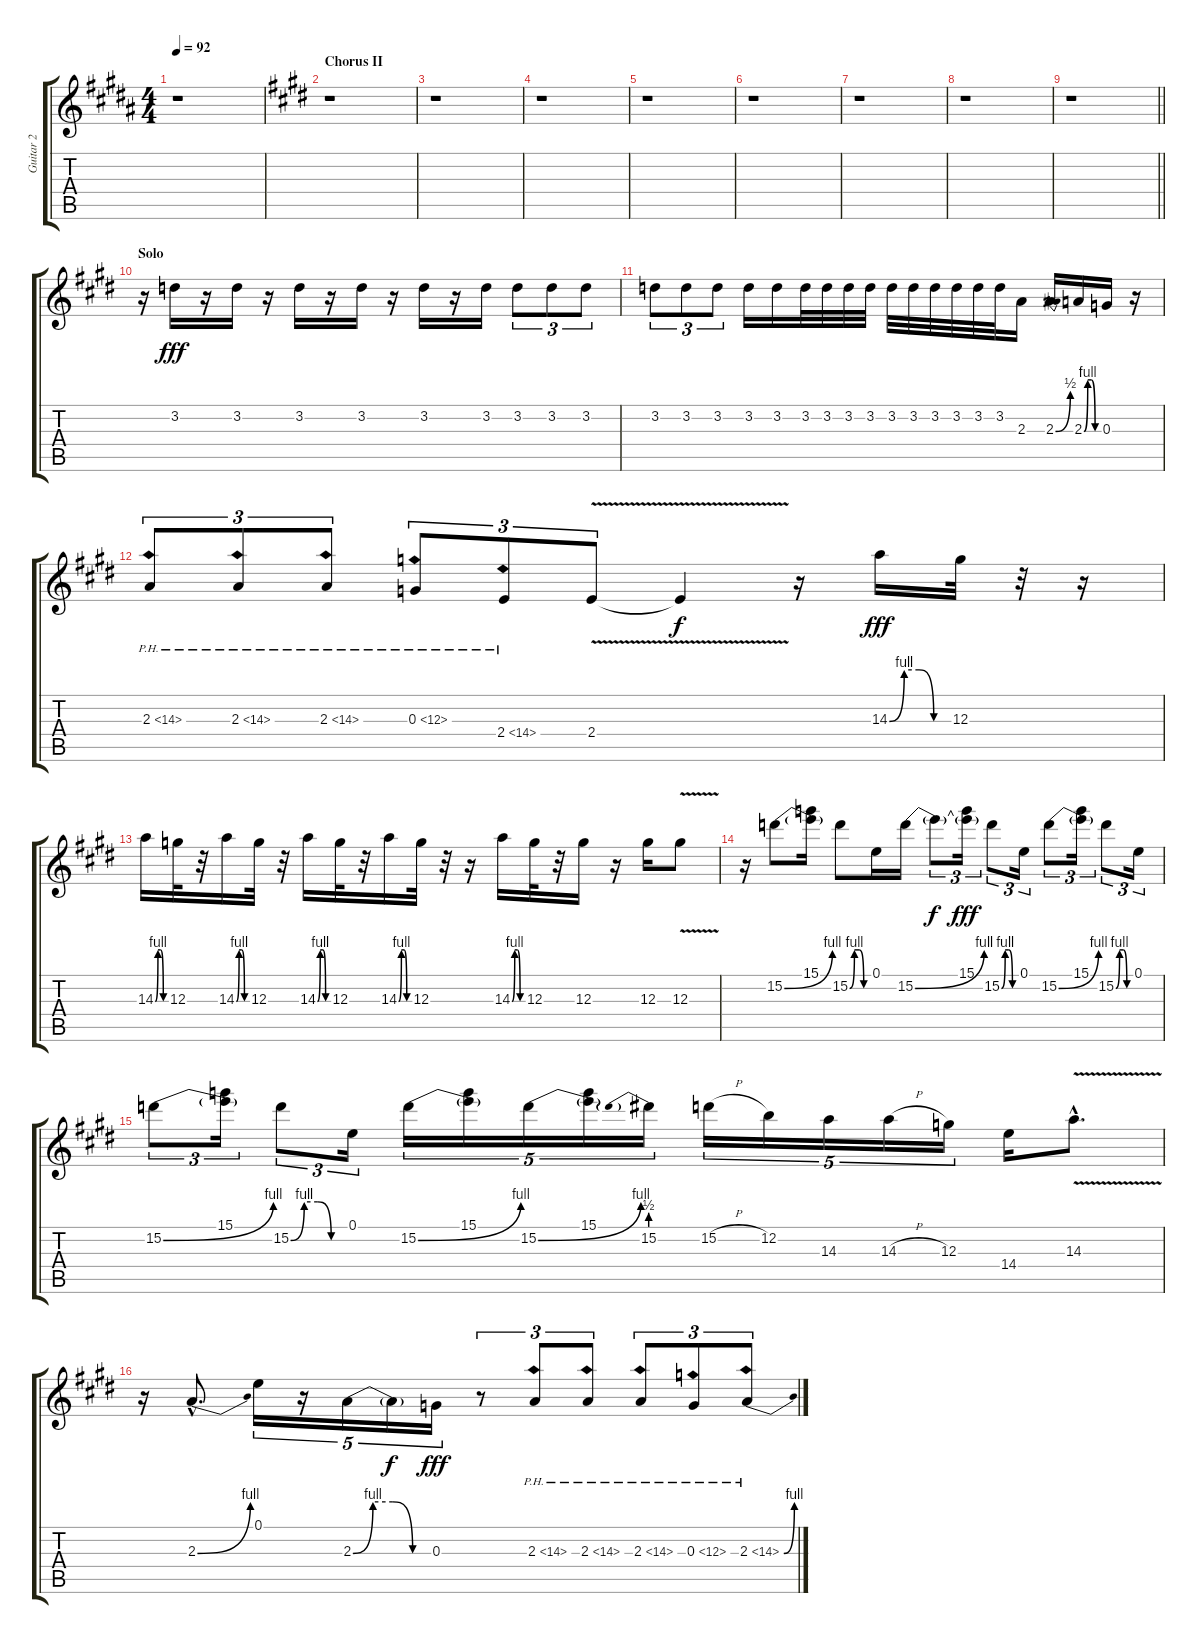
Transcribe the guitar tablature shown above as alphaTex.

\track ("Guitar 2" "Guitar 2") {instrument distortionguitar}
\staff {score tabs}
\tuning (E4 B3 G3 D3 A2 E2) {hide}
\ts (4 4)
\tempo 92
\clef g2
\ks b
r.1{dy fff} |
\section ("" "Chorus II")
\ks e
r.1 |
r.1 |
r.1 |
r.1 |
r.1 |
r.1 |
r.1 |
\barLineRight lightlight
r.1 |
\section ("" "Solo")
r.16 3.2.16 r.16 3.2.16 r.16 3.2.16 r.16 3.2.16 r.16 3.2.16 r.16 3.2.16 3.2.8{tu (3 2)} 3.2.8{tu (3 2)} 3.2.8{tu (3 2)} |
3.2.8{tu (3 2)} 3.2.8{tu (3 2)} 3.2.8{tu (3 2)} 3.2.16 3.2.16 3.2.32 3.2.32 3.2.32 3.2.32 3.2.32 3.2.32 3.2.32 3.2.32 3.2.32 3.2.32 2.3.16 2.3{be (bend 0 0 60 2)}.16 2.3{be (custom 0 0 15 4 30 4 45 0 60 0)}.16 0.3.16 r.16 |
2.3{ph 12}.8{tu (3 2)} 2.3{ph 12}.8{tu (3 2)} 2.3{ph 12}.8{tu (3 2)} 0.3{ph 12}.8{tu (3 2)} 2.4{ph 12}.8{tu (3 2)} 2.4{v}.8{tu (3 2)} 2.4{t}.4{dy f} r.16 14.3{be (custom 0 0 15 4 30 4 45 0 60 0)}.16{dy fff} 12.3.32 r.32 r.16 |
14.3{be (custom 0 0 15 4 30 4 45 0 60 0)}.16 12.3.32 r.32 14.3{be (custom 0 0 15 4 30 4 45 0 60 0)}.16 12.3.32 r.32 14.3{be (custom 0 0 15 4 30 4 45 0 60 0)}.16 12.3.32 r.32 14.3{be (custom 0 0 15 4 30 4 45 0 60 0)}.16 12.3.32 r.32 r.16 14.3{be (custom 0 0 15 4 30 4 45 0 60 0)}.16 12.3.32 r.32 12.3.16 r.16 12.3.16 12.3{v}.8 |
r.16 15.2{be (bend 0 0 60 4)}.8 (15.1 15.2{t}).16 15.2{be (custom 0 0 15 4 30 4 45 0 60 0)}.8 0.1.16 15.2{be (bend 0 0 60 4)}.16 15.2{t}.8{tu (3 2) dy f} (15.1 15.2{t}).16{tu (3 2) dy fff} 15.2{be (custom 0 0 15 4 30 4 45 0 60 0)}.8{tu (3 2)} 0.1.16{tu (3 2)} 15.2{be (bend 0 0 60 4)}.8{tu (3 2)} (15.1 15.2{t}).16{tu (3 2)} 15.2{be (custom 0 0 15 4 30 4 45 0 60 0)}.8{tu (3 2)} 0.1.16{tu (3 2)} |
15.2{be (bend 0 0 60 4)}.8{tu (3 2)} (15.1 15.2{t}).16{tu (3 2)} 15.2{be (custom 0 0 15 4 30 4 45 0 60 0)}.8{tu (3 2)} 0.1.16{tu (3 2)} 15.2{be (bend 0 0 60 4)}.16{tu (5 4)} (15.1 15.2{t}).16{tu (5 4)} 15.2{be (bend 0 0 60 4)}.16{tu (5 4)} (15.1 15.2{t}).16{tu (5 4)} 15.2{be (prebend 0 2 60 2)}.16{tu (5 4)} 15.2{h}.16{tu (5 4)} 12.2.16{tu (5 4)} 14.3.16{tu (5 4)} 14.3{h}.16{tu (5 4)} 12.3.16{tu (5 4)} 14.4.16 14.3{v hac}.8{d} |
r.16 2.3{be (bend 0 0 60 4) hac}.8{d} 0.1.16{tu (5 4)} r.16{tu (5 4)} 2.3{be (custom 0 0 15 4 30 4 45 0 60 0)}.16{tu (5 4)} 2.3{t}.16{tu (5 4) dy f} 0.3.16{tu (5 4) dy fff} r.8{tu (3 2)} 2.3{ph 12}.8{tu (3 2)} 2.3{ph 12}.8{tu (3 2)} 2.3{ph 12}.8{tu (3 2)} 0.3{ph 12}.8{tu (3 2)} 2.3{be (bend 0 0 60 4) ph 12}.8{tu (3 2)}
